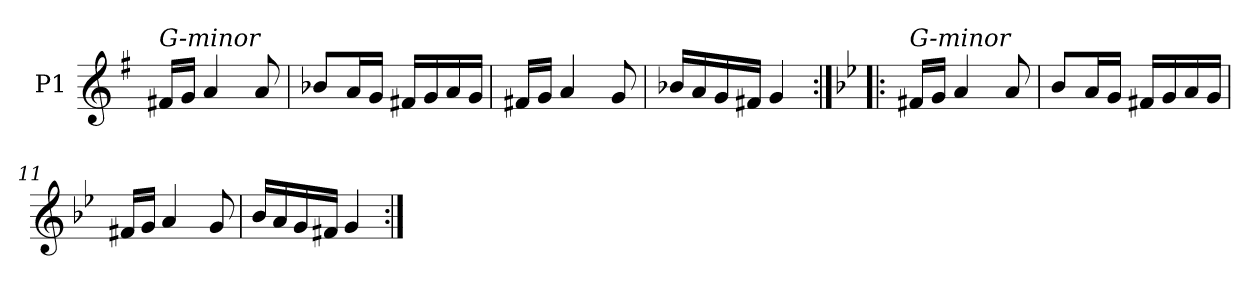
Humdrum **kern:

**kern
*part1
*staff1
*I"P1
*clefG2
*k[f#]
=
!LO:TX:a:i:t=G-minor
16f#XLL
16gJJ
4a
8a
=10
8b-XL
16aL
16gJJ
16f#XLL
16g
16a
16gJJ
=11
16f#XLL
16gJJ
4a
8g
=12
16b-XLL
16a
16g
16f#XJJ
4g
=13:|!|:
*k[b-e-]
*g:
!LO:TX:a:i:t=G-minor
16f#XLL
16gJJ
4a
8a
=10
8b-L
16aL
16gJJ
16f#XLL
16g
16a
16gJJ
=11
16f#XLL
16gJJ
4a
8g
=12
16b-LL
16a
16g
16f#XJJ
4g
=:|!
*-
